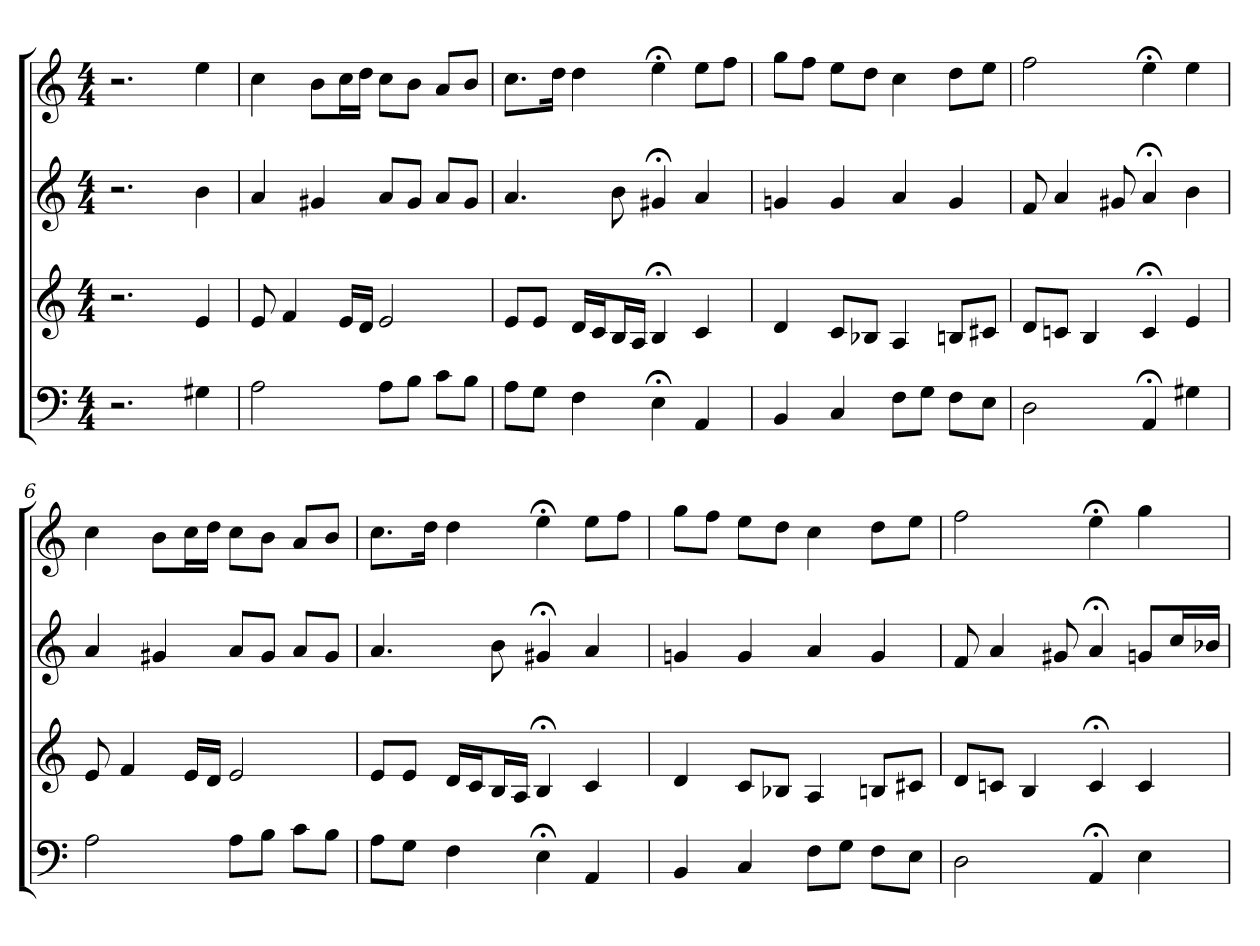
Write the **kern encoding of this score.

**kern	**kern	**kern	**kern
*part4	*part3	*part2	*part1
*staff4	*staff3	*staff2	*staff1
*clefF4	*clefG2	*clefG2	*clefG2
*k[]	*k[]	*k[]	*k[]
*C:	*C:	*C:	*a:
*M4/4	*M4/4	*M4/4	*M4/4
=1	=1	=1	=1
2.r	2.r	2.r	2.r
4G#X	4e	4b	4ee
=2	=2	=2	=2
2A	8e	4a	4cc
.	4f	.	.
.	.	4g#X	8b\L
.	16e/LL	.	16cc\L
.	16d/JJ	.	16dd\JJ
8A\L	2e	8a/L	8cc\L
8B\J	.	8g#/J	8b\J
8c\L	.	8a/L	8a/L
8B\J	.	8g#/J	8b/J
=3	=3	=3	=3
8A\L	8e/L	4.a	8.cc\L
8G\J	8e/J	.	.
.	.	.	16dd\Jk
4F	16d/LL	.	4dd
.	16c/J	.	.
.	16B/L	8b	.
.	16A/JJ	.	.
4E;<	4B;<	4g#X;<	4ee;<
4AA	4c	4a	8ee\L
.	.	.	8ff\J
=4	=4	=4	=4
4BB	4d	4gn	8gg\L
.	.	.	8ff\J
4C	8c/L	4g	8ee\L
.	8B-X/J	.	8dd\J
8F\L	4A	4a	4cc
8G\J	.	.	.
8F\L	8Bn/L	4g	8dd\L
8E\J	8c#X/J	.	8ee\J
=5	=5	=5	=5
2D	8d/L	8f	2ff
.	8cn/J	4a	.
.	4B	.	.
.	.	8g#X	.
4AA;<	4c;<	4a;<	4ee;<
4G#X	4e	4b	4ee
=6	=6	=6	=6
2A	8e	4a	4cc
.	4f	.	.
.	.	4g#X	8b\L
.	16e/LL	.	16cc\L
.	16d/JJ	.	16dd\JJ
8A\L	2e	8a/L	8cc\L
8B\J	.	8g#/J	8b\J
8c\L	.	8a/L	8a/L
8B\J	.	8g#/J	8b/J
=7	=7	=7	=7
8A\L	8e/L	4.a	8.cc\L
8G\J	8e/J	.	.
.	.	.	16dd\Jk
4F	16d/LL	.	4dd
.	16c/J	.	.
.	16B/L	8b	.
.	16A/JJ	.	.
4E;<	4B;<	4g#X;<	4ee;<
4AA	4c	4a	8ee\L
.	.	.	8ff\J
=8	=8	=8	=8
4BB	4d	4gn	8gg\L
.	.	.	8ff\J
4C	8c/L	4g	8ee\L
.	8B-X/J	.	8dd\J
8F\L	4A	4a	4cc
8G\J	.	.	.
8F\L	8Bn/L	4g	8dd\L
8E\J	8c#X/J	.	8ee\J
=9	=9	=9	=9
2D	8d/L	8f	2ff
.	8cn/J	4a	.
.	4B	.	.
.	.	8g#X	.
4AA;<	4c;<	4a;<	4ee;<
4E	4c	8gn/L	4gg
.	.	16cc/L	.
.	.	16b-X/JJ	.
=	=	=	=
*-	*-	*-	*-
